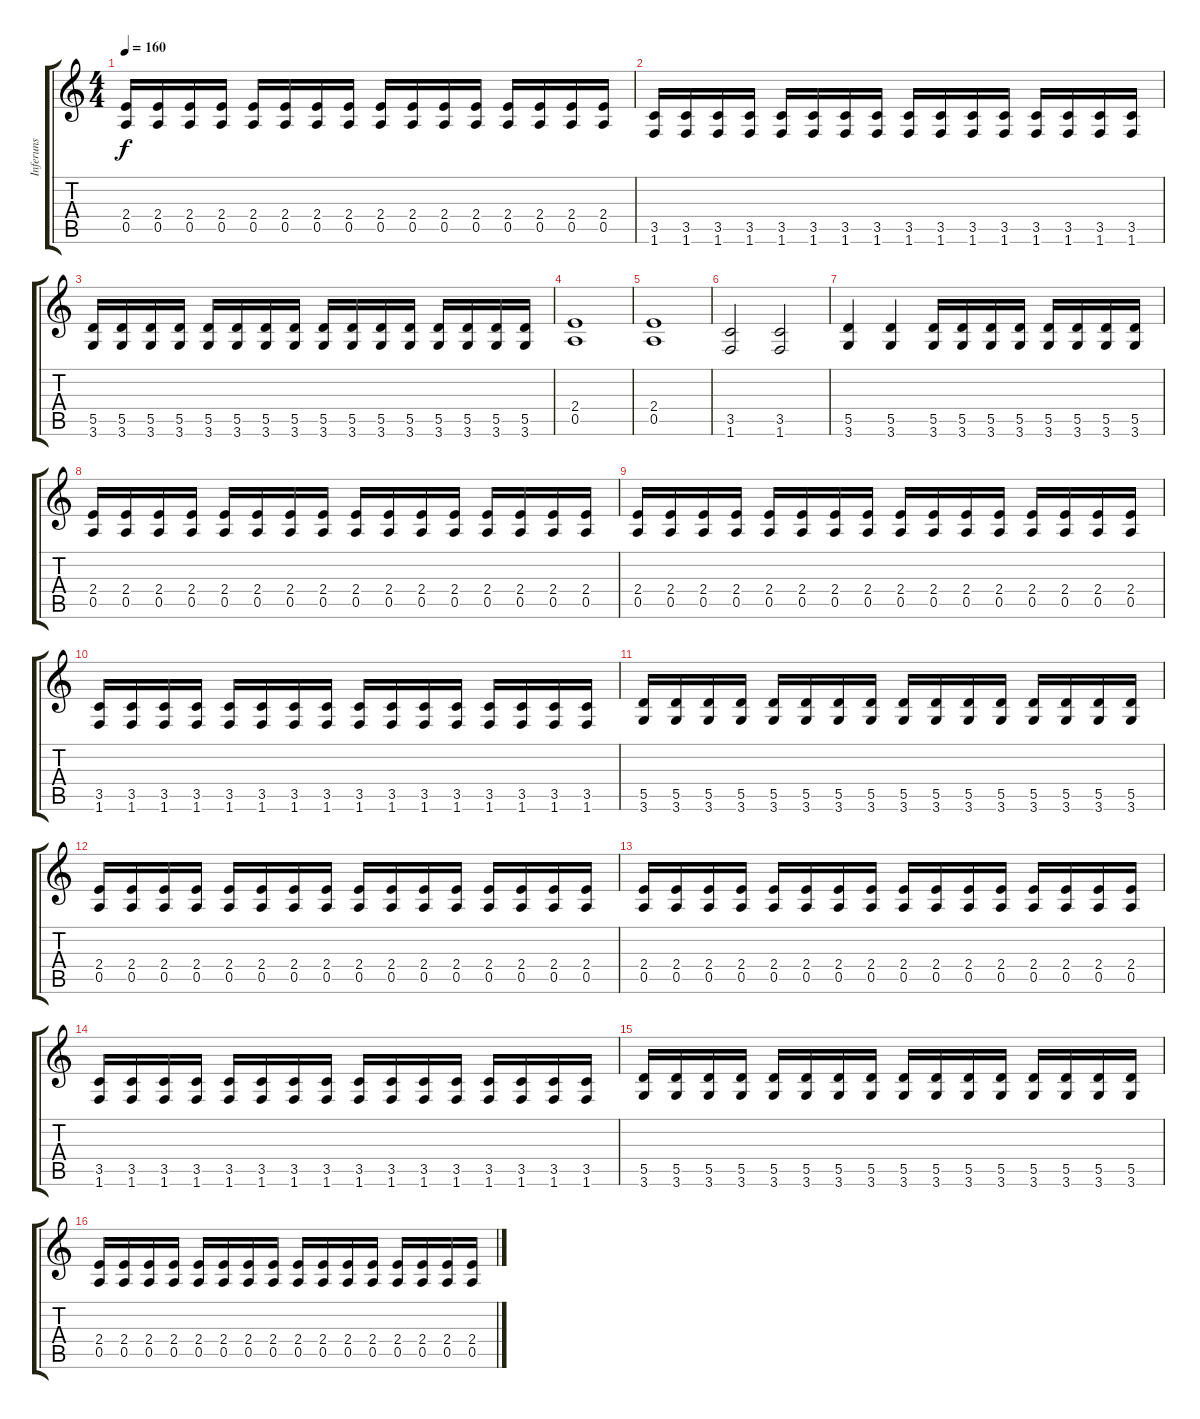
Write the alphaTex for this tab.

\track ("Inferuns" "Inferuns") {instrument distortionguitar}
\staff {score tabs}
\tuning (E4 B3 G3 D3 A2 E2) {hide}
\ts (4 4)
\tempo 160
\clef g2
\ks c
(2.4 0.5).16{dy f} (2.4 0.5).16 (2.4 0.5).16 (2.4 0.5).16 (2.4 0.5).16 (2.4 0.5).16 (2.4 0.5).16 (2.4 0.5).16 (2.4 0.5).16 (2.4 0.5).16 (2.4 0.5).16 (2.4 0.5).16 (2.4 0.5).16 (2.4 0.5).16 (2.4 0.5).16 (2.4 0.5).16 |
(3.5 1.6).16 (3.5 1.6).16 (3.5 1.6).16 (3.5 1.6).16 (3.5 1.6).16 (3.5 1.6).16 (3.5 1.6).16 (3.5 1.6).16 (3.5 1.6).16 (3.5 1.6).16 (3.5 1.6).16 (3.5 1.6).16 (3.5 1.6).16 (3.5 1.6).16 (3.5 1.6).16 (3.5 1.6).16 |
(5.5 3.6).16 (5.5 3.6).16 (5.5 3.6).16 (5.5 3.6).16 (5.5 3.6).16 (5.5 3.6).16 (5.5 3.6).16 (5.5 3.6).16 (5.5 3.6).16 (5.5 3.6).16 (5.5 3.6).16 (5.5 3.6).16 (5.5 3.6).16 (5.5 3.6).16 (5.5 3.6).16 (5.5 3.6).16 |
(2.4 0.5).1 |
(2.4 0.5).1 |
(3.5 1.6).2 (3.5 1.6).2 |
(5.5 3.6).4 (5.5 3.6).4 (5.5 3.6).16 (5.5 3.6).16 (5.5 3.6).16 (5.5 3.6).16 (5.5 3.6).16 (5.5 3.6).16 (5.5 3.6).16 (5.5 3.6).16 |
(2.4 0.5).16 (2.4 0.5).16 (2.4 0.5).16 (2.4 0.5).16 (2.4 0.5).16 (2.4 0.5).16 (2.4 0.5).16 (2.4 0.5).16 (2.4 0.5).16 (2.4 0.5).16 (2.4 0.5).16 (2.4 0.5).16 (2.4 0.5).16 (2.4 0.5).16 (2.4 0.5).16 (2.4 0.5).16 |
(2.4 0.5).16 (2.4 0.5).16 (2.4 0.5).16 (2.4 0.5).16 (2.4 0.5).16 (2.4 0.5).16 (2.4 0.5).16 (2.4 0.5).16 (2.4 0.5).16 (2.4 0.5).16 (2.4 0.5).16 (2.4 0.5).16 (2.4 0.5).16 (2.4 0.5).16 (2.4 0.5).16 (2.4 0.5).16 |
(3.5 1.6).16 (3.5 1.6).16 (3.5 1.6).16 (3.5 1.6).16 (3.5 1.6).16 (3.5 1.6).16 (3.5 1.6).16 (3.5 1.6).16 (3.5 1.6).16 (3.5 1.6).16 (3.5 1.6).16 (3.5 1.6).16 (3.5 1.6).16 (3.5 1.6).16 (3.5 1.6).16 (3.5 1.6).16 |
(5.5 3.6).16 (5.5 3.6).16 (5.5 3.6).16 (5.5 3.6).16 (5.5 3.6).16 (5.5 3.6).16 (5.5 3.6).16 (5.5 3.6).16 (5.5 3.6).16 (5.5 3.6).16 (5.5 3.6).16 (5.5 3.6).16 (5.5 3.6).16 (5.5 3.6).16 (5.5 3.6).16 (5.5 3.6).16 |
(2.4 0.5).16 (2.4 0.5).16 (2.4 0.5).16 (2.4 0.5).16 (2.4 0.5).16 (2.4 0.5).16 (2.4 0.5).16 (2.4 0.5).16 (2.4 0.5).16 (2.4 0.5).16 (2.4 0.5).16 (2.4 0.5).16 (2.4 0.5).16 (2.4 0.5).16 (2.4 0.5).16 (2.4 0.5).16 |
(2.4 0.5).16 (2.4 0.5).16 (2.4 0.5).16 (2.4 0.5).16 (2.4 0.5).16 (2.4 0.5).16 (2.4 0.5).16 (2.4 0.5).16 (2.4 0.5).16 (2.4 0.5).16 (2.4 0.5).16 (2.4 0.5).16 (2.4 0.5).16 (2.4 0.5).16 (2.4 0.5).16 (2.4 0.5).16 |
(3.5 1.6).16 (3.5 1.6).16 (3.5 1.6).16 (3.5 1.6).16 (3.5 1.6).16 (3.5 1.6).16 (3.5 1.6).16 (3.5 1.6).16 (3.5 1.6).16 (3.5 1.6).16 (3.5 1.6).16 (3.5 1.6).16 (3.5 1.6).16 (3.5 1.6).16 (3.5 1.6).16 (3.5 1.6).16 |
(5.5 3.6).16 (5.5 3.6).16 (5.5 3.6).16 (5.5 3.6).16 (5.5 3.6).16 (5.5 3.6).16 (5.5 3.6).16 (5.5 3.6).16 (5.5 3.6).16 (5.5 3.6).16 (5.5 3.6).16 (5.5 3.6).16 (5.5 3.6).16 (5.5 3.6).16 (5.5 3.6).16 (5.5 3.6).16 |
(2.4 0.5).16 (2.4 0.5).16 (2.4 0.5).16 (2.4 0.5).16 (2.4 0.5).16 (2.4 0.5).16 (2.4 0.5).16 (2.4 0.5).16 (2.4 0.5).16 (2.4 0.5).16 (2.4 0.5).16 (2.4 0.5).16 (2.4 0.5).16 (2.4 0.5).16 (2.4 0.5).16 (2.4 0.5).16
